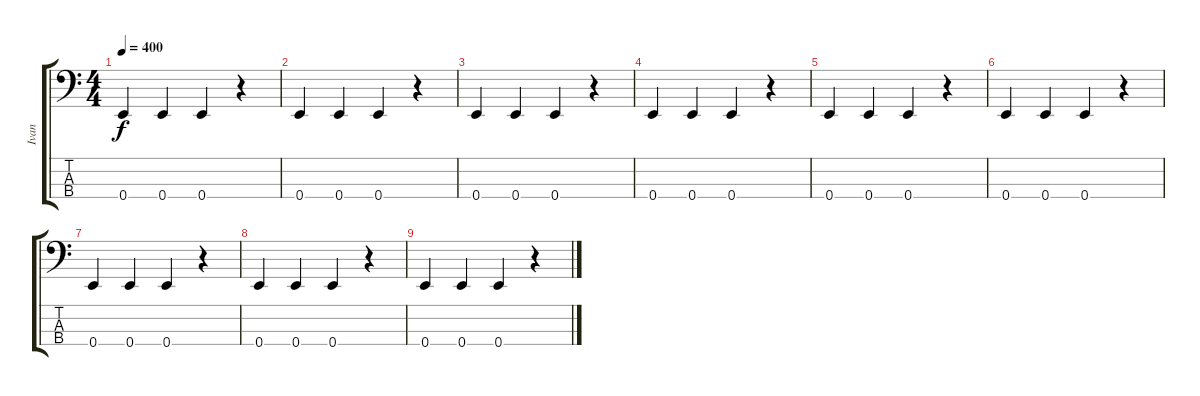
\track ("Ivan" "Ivan") {instrument electricbassfinger}
\staff {score tabs}
\tuning (G2 D2 A1 E1) {hide}
\ts (4 4)
\tempo 400
\clef f4
\ks c
0.4.4{dy f} 0.4.4 0.4.4 r.4 |
0.4.4 0.4.4 0.4.4 r.4 |
0.4.4 0.4.4 0.4.4 r.4 |
0.4.4 0.4.4 0.4.4 r.4 |
0.4.4 0.4.4 0.4.4 r.4 |
0.4.4 0.4.4 0.4.4 r.4 |
0.4.4 0.4.4 0.4.4 r.4 |
0.4.4 0.4.4 0.4.4 r.4 |
0.4.4 0.4.4 0.4.4 r.4
